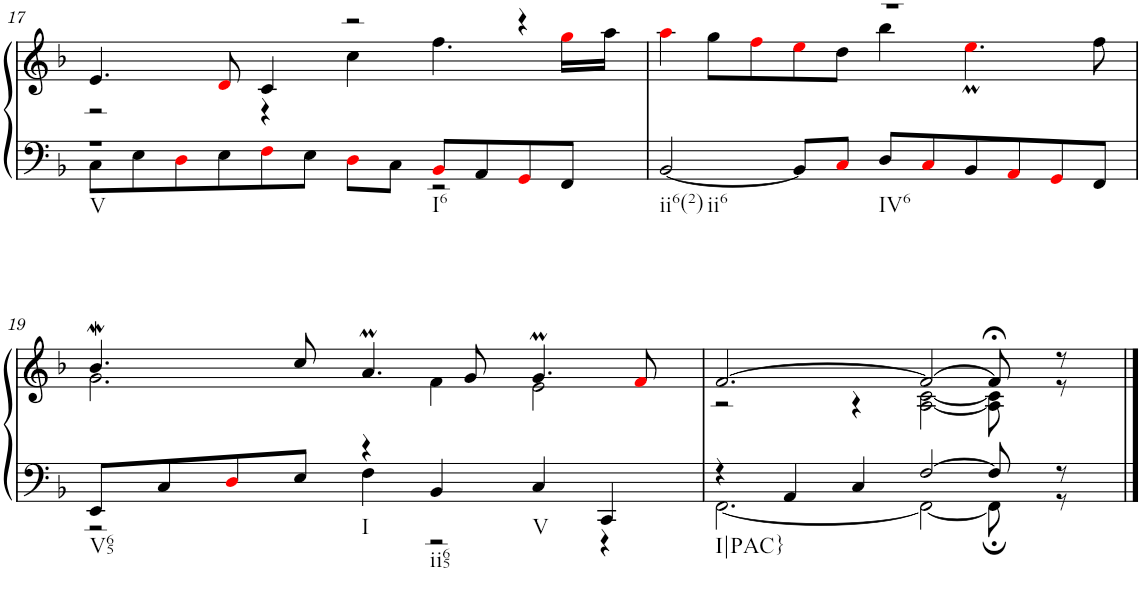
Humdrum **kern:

**kern	**kern
*part1	*part1
*staff2	*staff1
*I"Klavier linke Hand	*
!!LO:PB:g=z
*clefF4	*clefG2
*k[b-]	*k[b-]
*M6/4	*M6/4
=17	=17
*^	*^
!LO:TX:b:t=V	!	!	!
1r	8C\L	4.e/	2r
.	8E\	.	.
.	8Di\	.	.
.	8E\	8di/	.
.	8Fi\	4c/	4r
.	8E\J	.	.
.	8Di\L	2r	4cc\
.	8C\J	.	.
!LO:TX:b:t=I6	!	!	!
8BB-i/L	2r	.	4.ff\
8AA/	.	.	.
8GGi/	.	4r	.
8FF/J	.	.	16ggi\LL
.	.	.	16aa\JJ
*v	*v	*	*
=18	=18	=18
!LO:TX:b:t=ii6(2)	!	!
!LO:TX:b:t=ii6	!	!
[2BB-/	1.r	4aai\
.	.	8gg\L
.	.	8ffi\
8BB-/L]	.	8eei\
8Ci/J	.	8dd\J
!LO:TX:b:t=IV6	!	!
8D/L	.	4bb-\
8Ci/	.	.
8BB-/	.	4.eemi\
8AAi/	.	.
8GGi/	.	.
8FF/J	.	8ff\
!!LO:LB:g=z	!!
=19	=19	=19
*^	*	*
!LO:TX:b:t=V65	!	!	!
8EE/L	2r	4.b-w/	2.g\
8C/	.	.	.
8Di/	.	.	.
8E/J	.	8cc/	.
!LO:TX:b:t=I	!	!	!
4r	4F\	4.am/	.
!LO:TX:b:t=ii65	!	!	!
4BB-/	2r	.	4f\
.	.	8g/	.
!LO:TX:b:t=V	!	!	!
4C/	.	4.gM/	2e\
4CC/	4r	.	.
.	.	8fi/	.
=20	=20	=20	=20
!LO:TX:b:t=I|PAC}	!	!	!
4r	[2.FF\	[2.f/	2r
4AA/	.	.	.
4C/	.	.	4r
[2F/	2FF\_	2f/_	[2A\ [2c\
8F/]	8FF;\]	8f;</]	8A\] 8c\]
8r	8r	8r	8r
*v	*v	*	*
*	*v	*v
==	==
*-	*-
